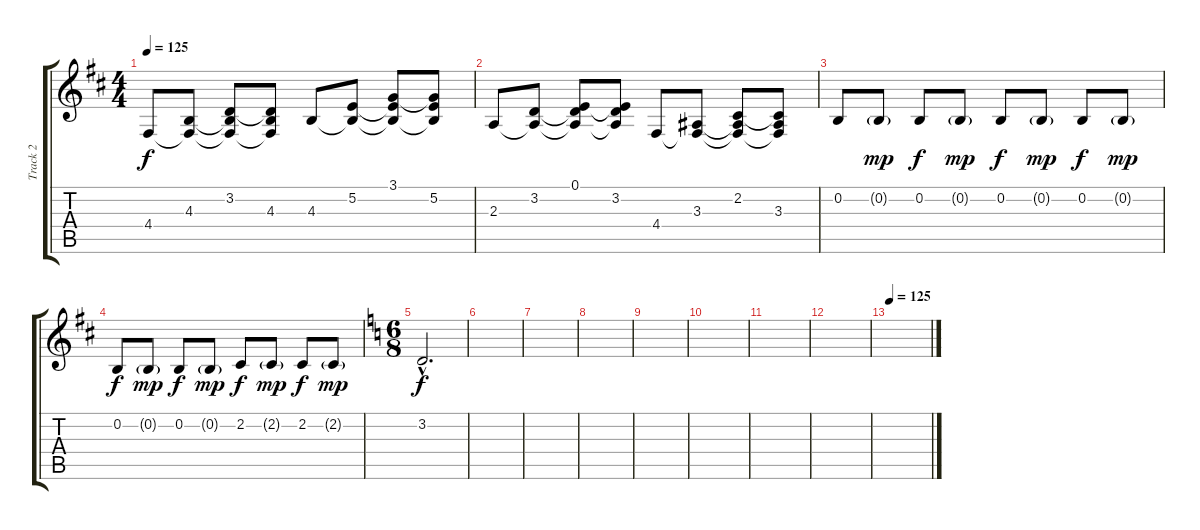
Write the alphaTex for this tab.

\track ("Track 2" "Track 2") {instrument vibraphone}
\staff {score tabs}
\tuning (E4 B3 G3 D3 A2 E2) {hide}
\ts (4 4)
\tempo 125
\clef g2
\ks d
4.4.8{dy f} (4.3 4.4{t}).8 (3.2 4.3{t} 4.4{t}).8 (3.2{t} 4.3 4.4{t}).8 4.3.8 (5.2 4.3{t}).8 (3.1 5.2{t} 4.3{t}).8 (3.1{t} 5.2 4.3{t}).8 |
2.3.8 (3.2 2.3{t}).8 (0.1 3.2{t} 2.3{t}).8 (0.1{t} 3.2 2.3{t}).8 4.4.8 (3.3 4.4{t}).8 (2.2 3.3{t} 4.4{t}).8 (2.2{t} 3.3 4.4{t}).8 |
0.2.8 0.2{g}.8{dy mp} 0.2.8{dy f} 0.2{g}.8{dy mp} 0.2.8{dy f} 0.2{g}.8{dy mp} 0.2.8{dy f} 0.2{g}.8{dy mp} |
0.2.8{dy f} 0.2{g}.8{dy mp} 0.2.8{dy f} 0.2{g}.8{dy mp} 2.2.8{dy f} 2.2{g}.8{dy mp} 2.2.8{dy f} 2.2{g}.8{dy mp} |
\ts (6 8)
\ks c
3.2{hac}.2{d dy f} |
|
|
|
|
|
|
|
\tempo 125
